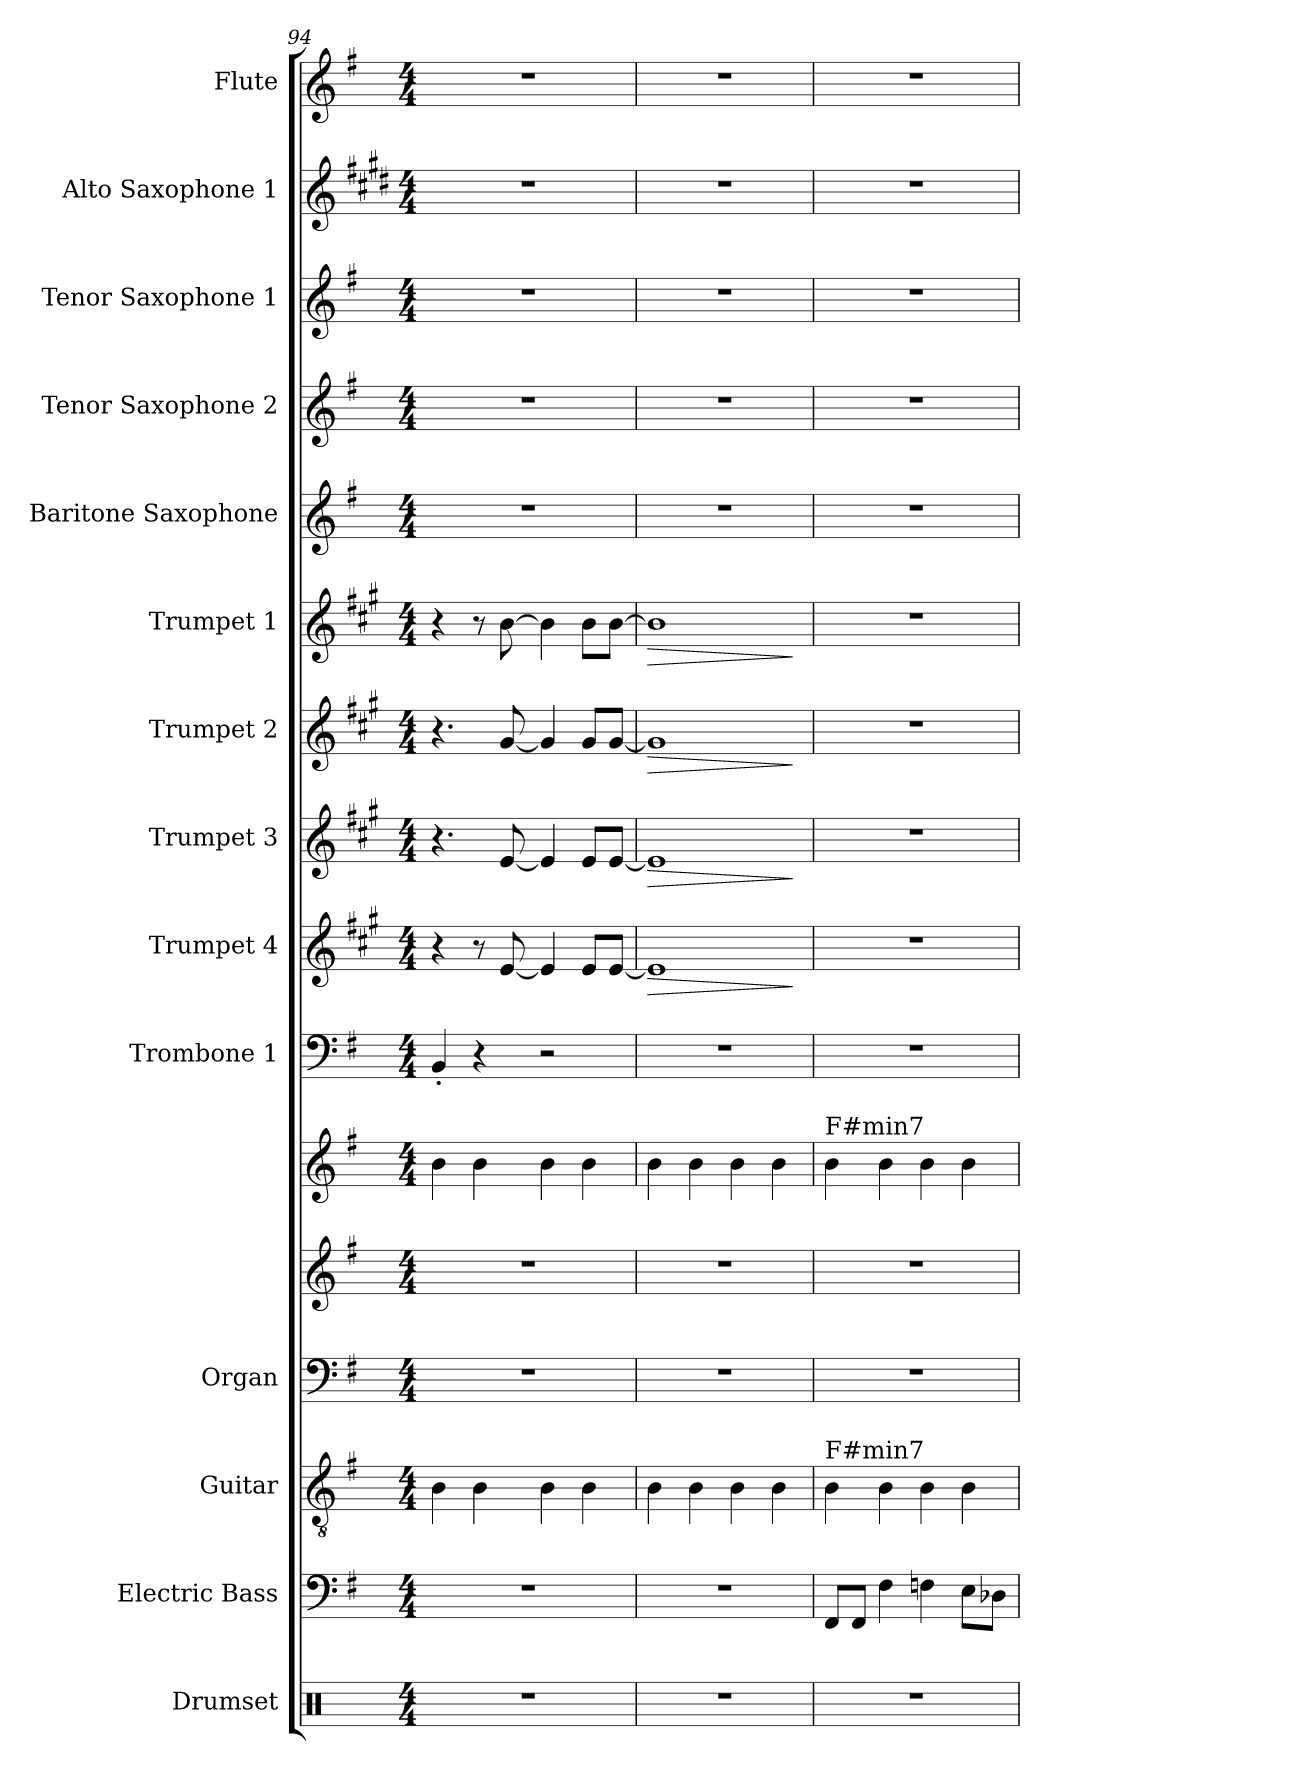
**kern	**kern	**kern	**kern	**kern	**kern	**kern	**kern	**dynam	**kern	**dynam	**kern	**dynam	**kern	**dynam	**kern	**kern	**kern	**kern	**kern
*part14	*part13	*part12	*part11	*part11	*part11	*part10	*part9	*part9	*part8	*part8	*part7	*part7	*part6	*part6	*part5	*part4	*part3	*part2	*part1
*staff16	*staff15	*staff14	*staff13	*staff12	*staff11	*staff10	*staff9	*staff9	*staff8	*staff8	*staff7	*staff7	*staff6	*staff6	*staff5	*staff4	*staff3	*staff2	*staff1
*I"Drumset	*I"Electric Bass	*I"Guitar	*I"Organ	*	*	*I"Trombone 1	*I"Trumpet 4	*	*I"Trumpet 3	*	*I"Trumpet 2	*	*I"Trumpet 1	*	*I"Baritone Saxophone	*I"Tenor Saxophone 2	*I"Tenor Saxophone 1	*I"Alto Saxophone 1	*I"Flute
*I'Drs.	*I'El. B.	*	*	*	*	*I'Tbn.	*I'Tpt.	*	*I'Tpt.	*	*I'Tpt.	*	*I'Tpt.	*	*I'Bar. Sax.	*I'T. Sax.	*I'T. Sax.	*I'A. Sax.	*I'Fl.
*clefX	*clefF4	*clefGv2	*clefF4	*clefG2	*clefG2	*clefF4	*clefG2	*	*clefG2	*	*clefG2	*	*clefG2	*	*clefG2	*clefG2	*clefG2	*clefG2	*clefG2
*	*ITrd7c12	*	*	*	*	*	*ITrd1c2	*	*ITrd1c2	*	*ITrd1c2	*	*ITrd1c2	*	*ITrd12c21	*ITrd8c14	*ITrd8c14	*ITrd5c9	*
*k[]	*k[f#]	*k[f#]	*k[f#]	*k[f#]	*k[f#]	*k[f#]	*k[f#]	*	*k[f#]	*	*k[f#]	*	*k[f#]	*	*k[f#]	*k[f#]	*k[f#]	*k[f#]	*k[f#]
*M4/4	*M4/4	*M4/4	*M4/4	*M4/4	*M4/4	*M4/4	*M4/4	*	*M4/4	*	*M4/4	*	*M4/4	*	*M4/4	*M4/4	*M4/4	*M4/4	*M4/4
=94	=94	=94	=94	=94	=94	=94	=94	=94	=94	=94	=94	=94	=94	=94	=94	=94	=94	=94	=94
1r	1r	4B	1r	1r	4b	4BB'/	4r	.	4.r	.	4.r	.	4r	.	1r	1r	1r	1r	1r
.	.	4B	.	.	4b	4r	8r	.	.	.	.	.	8r	.	.	.	.	.	.
.	.	.	.	.	.	.	[8d/	.	[8d/	.	[8f#/	.	[8a\	.	.	.	.	.	.
.	.	4B	.	.	4b	2r	4d/]	.	4d/]	.	4f#/]	.	4a\]	.	.	.	.	.	.
.	.	4B	.	.	4b	.	8d/L	.	8d/L	.	8f#/L	.	8a\L	.	.	.	.	.	.
.	.	.	.	.	.	.	[8d/J	.	[8d/J	.	[8f#/J	.	[8a\J	.	.	.	.	.	.
=95	=95	=95	=95	=95	=95	=95	=95	=95	=95	=95	=95	=95	=95	=95	=95	=95	=95	=95	=95
!	!	!	!	!	!	!	!	!LO:HP:b	!	!LO:HP:b	!	!LO:HP:b	!	!LO:HP:b	!	!	!	!	!
1r	1r	4B	1r	1r	4b	1r	1d]	>	1d]	>	1f#]	>	1a]	>	1r	1r	1r	1r	1r
.	.	4B	.	.	4b	.	.	.	.	.	.	.	.	.	.	.	.	.	.
.	.	4B	.	.	4b	.	.	.	.	.	.	.	.	.	.	.	.	.	.
.	.	4B	.	.	4b	.	.	.	.	.	.	.	.	.	.	.	.	.	.
.	.	.	.	.	.	.	.	]	.	]	.	]	.	]	.	.	.	.	.
=96	=96	=96	=96	=96	=96	=96	=96	=96	=96	=96	=96	=96	=96	=96	=96	=96	=96	=96	=96
!	!	!	!	!	!LO:TX:a:t=F#min7	!	!	!	!	!	!	!	!	!	!	!	!	!	!
!	!	!LO:TX:a:t=F#min7	!	!	!	!	!	!	!	!	!	!	!	!	!	!	!	!	!
1r	8FFF#/L	4B	1r	1r	4b	1r	1r	.	1r	.	1r	.	1r	.	1r	1r	1r	1r	1r
.	8FFF#/J	.	.	.	.	.	.	.	.	.	.	.	.	.	.	.	.	.	.
.	4FF#\	4B	.	.	4b	.	.	.	.	.	.	.	.	.	.	.	.	.	.
.	4FFn\	4B	.	.	4b	.	.	.	.	.	.	.	.	.	.	.	.	.	.
.	8EE\L	4B	.	.	4b	.	.	.	.	.	.	.	.	.	.	.	.	.	.
.	8DD-X\J	.	.	.	.	.	.	.	.	.	.	.	.	.	.	.	.	.	.
=	=	=	=	=	=	=	=	=	=	=	=	=	=	=	=	=	=	=	=
*-	*-	*-	*-	*-	*-	*-	*-	*-	*-	*-	*-	*-	*-	*-	*-	*-	*-	*-	*-
